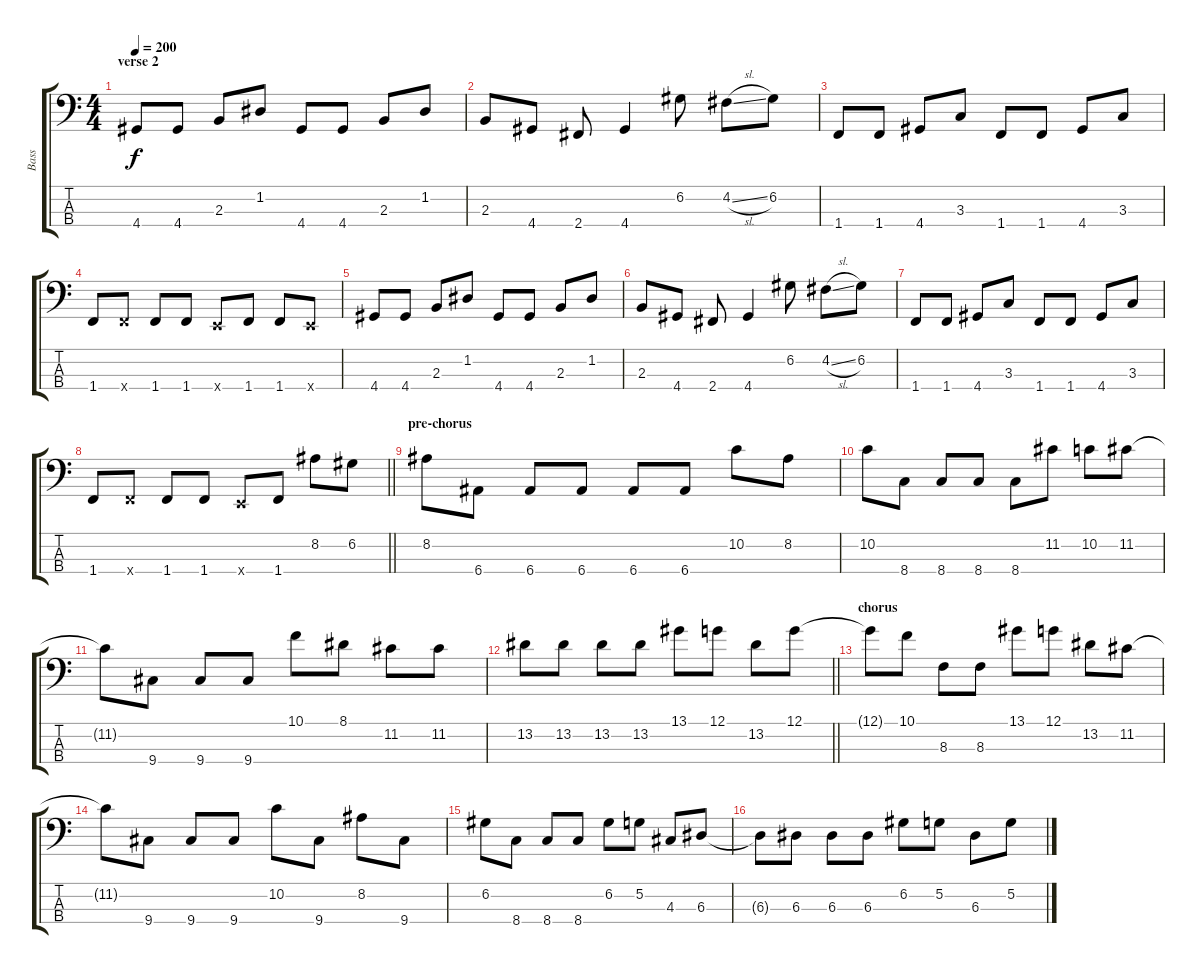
\track ("Bass" "Bass") {instrument electricbassfinger}
\staff {score tabs}
\tuning (G2 D2 A1 E1) {hide}
\ts (4 4)
\section ("" "verse 2")
\tempo 200
\clef f4
\ks c
4.4.8{dy f} 4.4.8 2.3.8 1.2.8 4.4.8 4.4.8 2.3.8 1.2.8 |
2.3.8 4.4.8 2.4.8 4.4.4 6.2.8 4.2{sl}.8 6.2.8 |
1.4.8 1.4.8 4.4.8 3.3.8 1.4.8 1.4.8 4.4.8 3.3.8 |
1.4.8 1.4{x}.8 1.4.8 1.4.8 0.4{x}.8 1.4.8 1.4.8 0.4{x}.8 |
4.4.8 4.4.8 2.3.8 1.2.8 4.4.8 4.4.8 2.3.8 1.2.8 |
2.3.8 4.4.8 2.4.8 4.4.4 6.2.8 4.2{sl}.8 6.2.8 |
1.4.8 1.4.8 4.4.8 3.3.8 1.4.8 1.4.8 4.4.8 3.3.8 |
\barLineRight lightlight
1.4.8 1.4{x}.8 1.4.8 1.4.8 0.4{x}.8 1.4.8 8.2.8 6.2.8 |
\section ("" "pre-chorus")
8.2.8 6.4.8 6.4.8 6.4.8 6.4.8 6.4.8 10.2.8 8.2.8 |
10.2.8 8.4.8 8.4.8 8.4.8 8.4.8 11.2.8 10.2.8 11.2.8 |
11.2{t}.8 9.4.8 9.4.8 9.4.8 10.1.8 8.1.8 11.2.8 11.2.8 |
\barLineRight lightlight
13.2.8 13.2.8 13.2.8 13.2.8 13.1.8 12.1.8 13.2.8 12.1.8 |
\section ("" "chorus")
12.1{t}.8 10.1.8 8.3.8 8.3.8 13.1.8 12.1.8 13.2.8 11.2.8 |
11.2{t}.8 9.4.8 9.4.8 9.4.8 10.2.8 9.4.8 8.2.8 9.4.8 |
6.2.8 8.4.8 8.4.8 8.4.8 6.2.8 5.2.8 4.3.8 6.3.8 |
6.3{t}.8 6.3.8 6.3.8 6.3.8 6.2.8 5.2.8 6.3.8 5.2.8
